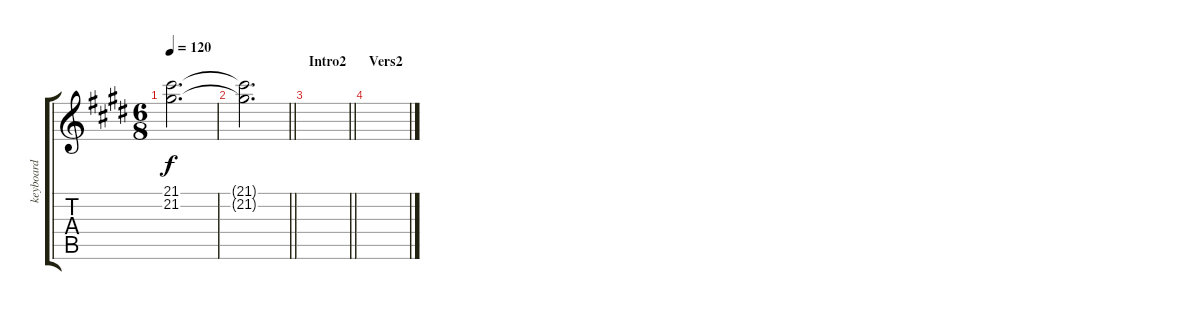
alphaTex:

\track ("keyboard" "keyboard") {instrument stringensemble1}
\staff {score tabs}
\tuning (E4 B3 G3 D3 A2 E2) {hide}
\ts (6 8)
\tempo 120
\clef g2
\ks e
(21.1 21.2).2{d dy f} |
\barLineRight lightlight
(21.1{t} 21.2{t}).2{d} |
\section ("" "Intro2")
\barLineRight lightlight
|
\section ("" "Vers2")
